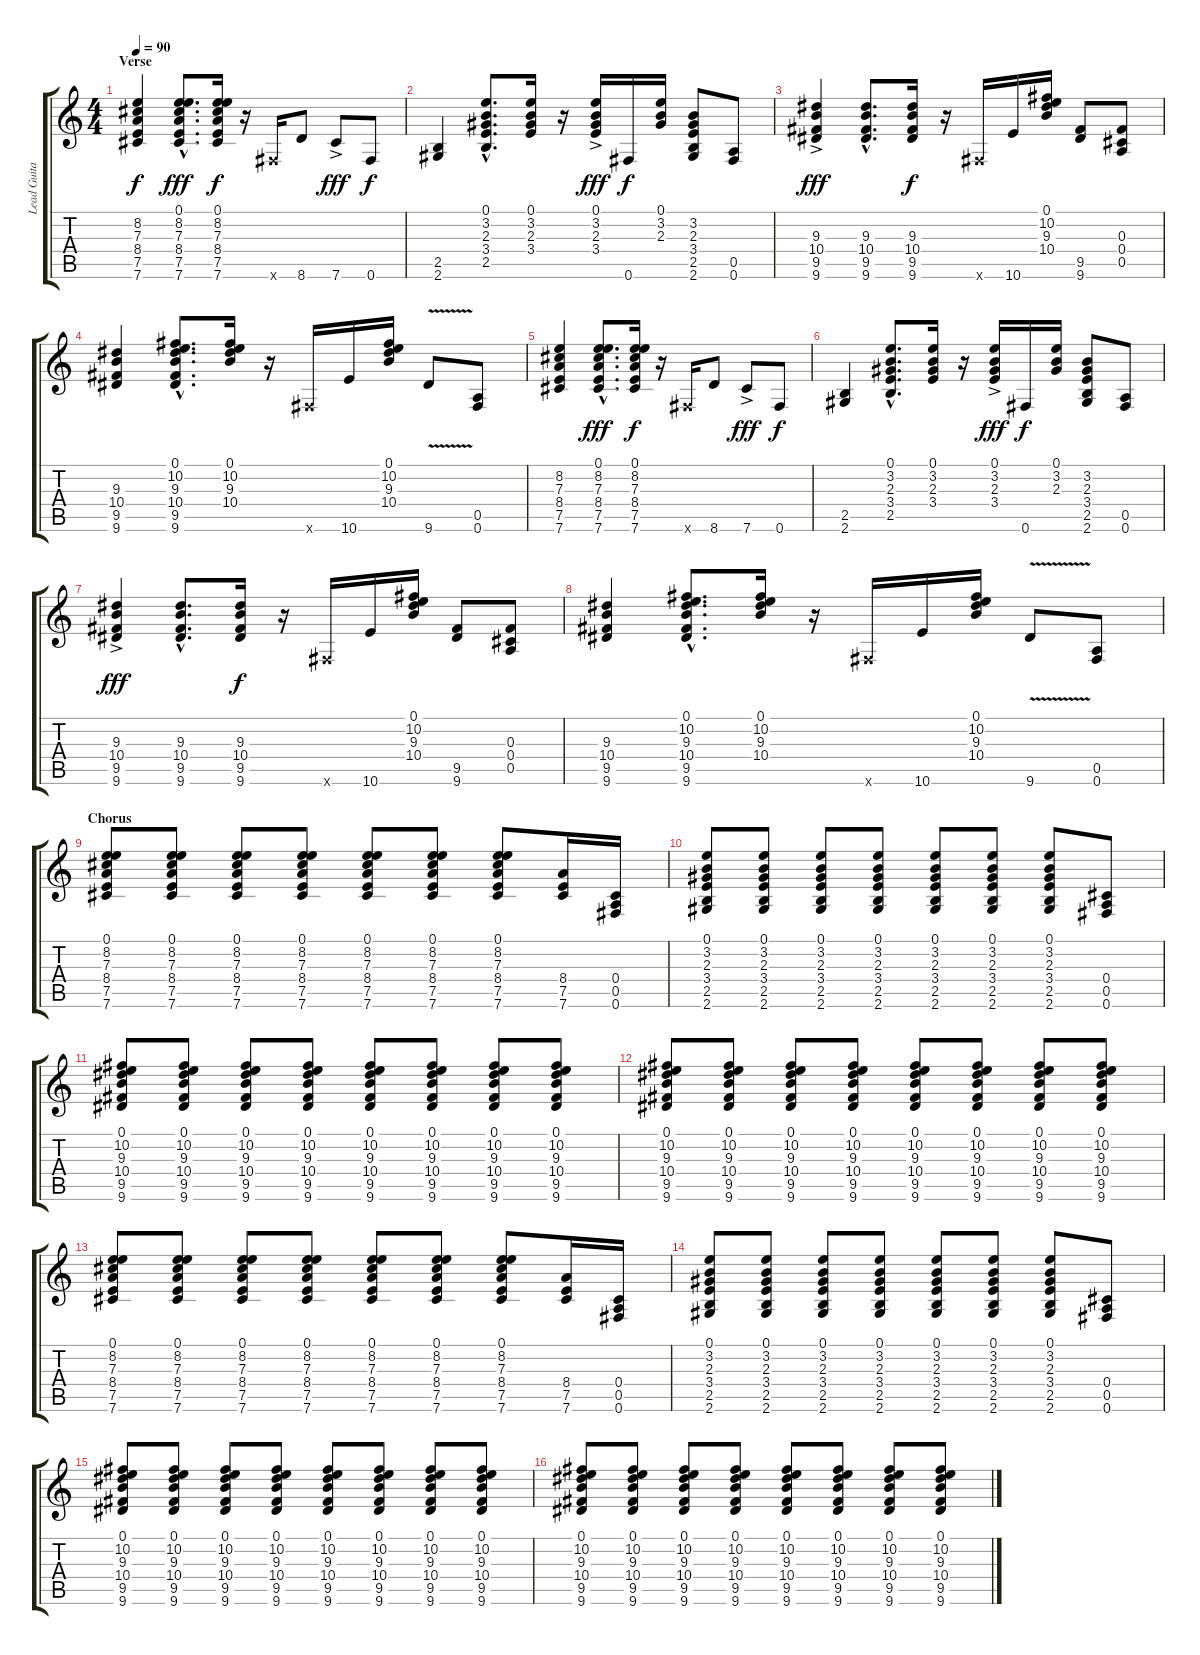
\track ("Lead Guitar" "Lead Guita") {instrument distortionguitar}
\staff {score tabs}
\tuning (E4 Ab3 Gb3 Db3 A2 Gb2) {hide}
\ts (4 4)
\section ("" "Verse")
\tempo 90
\clef g2
\ks c
(8.2 7.3 8.4 7.5 7.6).4{dy f} (0.1{hac} 8.2{hac} 7.3{hac} 8.4{hac} 7.5{hac} 7.6{hac}).8{d dy fff} (0.1 8.2 7.3 8.4 7.5 7.6).16{dy f} r.16 0.6{x}.16 8.6.8 7.6{ac}.8{dy fff} 0.6.8{dy f} |
(2.5 2.6).4 (0.1{hac} 3.2{hac} 2.3{hac} 3.4{hac} 2.5{hac}).8{d} (0.1 3.2 2.3 3.4).16 r.16 (0.1 3.2 2.3{ac} 3.4).16{dy fff} 0.6.16{dy f} (0.1 3.2 2.3).16 (3.2 2.3 3.4 2.5 2.6).8 (0.5 0.6).8 |
(9.3 10.4 9.5{ac} 9.6).4{dy fff} (9.3{hac} 10.4{hac} 9.5{hac} 9.6{hac}).8{d} (9.3 10.4 9.5 9.6).16{dy f} r.16 0.6{x}.16 10.6.16 (0.1 10.2 9.3 10.4).16 (9.5 9.6).8 (0.3 0.4 0.5).8 |
(9.3 10.4 9.5 9.6).4 (0.1{hac} 10.2{hac} 9.3{hac} 10.4{hac} 9.5{hac} 9.6{hac}).8{d} (0.1 10.2 9.3 10.4).16 r.16 0.6{x}.16 10.6.16 (0.1 10.2 9.3 10.4).16 9.6{v}.8 (0.5 0.6).8 |
(8.2 7.3 8.4 7.5 7.6).4 (0.1{hac} 8.2{hac} 7.3{hac} 8.4{hac} 7.5{hac} 7.6{hac}).8{d dy fff} (0.1 8.2 7.3 8.4 7.5 7.6).16{dy f} r.16 0.6{x}.16 8.6.8 7.6{ac}.8{dy fff} 0.6.8{dy f} |
(2.5 2.6).4 (0.1{hac} 3.2{hac} 2.3{hac} 3.4{hac} 2.5{hac}).8{d} (0.1 3.2 2.3 3.4).16 r.16 (0.1 3.2 2.3{ac} 3.4).16{dy fff} 0.6.16{dy f} (0.1 3.2 2.3).16 (3.2 2.3 3.4 2.5 2.6).8 (0.5 0.6).8 |
(9.3 10.4 9.5{ac} 9.6).4{dy fff} (9.3{hac} 10.4{hac} 9.5{hac} 9.6{hac}).8{d} (9.3 10.4 9.5 9.6).16{dy f} r.16 0.6{x}.16 10.6.16 (0.1 10.2 9.3 10.4).16 (9.5 9.6).8 (0.3 0.4 0.5).8 |
(9.3 10.4 9.5 9.6).4 (0.1{hac} 10.2{hac} 9.3{hac} 10.4{hac} 9.5{hac} 9.6{hac}).8{d} (0.1 10.2 9.3 10.4).16 r.16 0.6{x}.16 10.6.16 (0.1 10.2 9.3 10.4).16 9.6{v}.8 (0.5 0.6).8 |
\section ("" "Chorus")
(0.1 8.2 7.3 8.4 7.5 7.6).8 (0.1 8.2 7.3 8.4 7.5 7.6).8 (0.1 8.2 7.3 8.4 7.5 7.6).8 (0.1 8.2 7.3 8.4 7.5 7.6).8 (0.1 8.2 7.3 8.4 7.5 7.6).8 (0.1 8.2 7.3 8.4 7.5 7.6).8 (0.1 8.2 7.3 8.4 7.5 7.6).8 (8.4 7.5 7.6).16 (0.4 0.5 0.6).16 |
(0.1 3.2 2.3 3.4 2.5 2.6).8 (0.1 3.2 2.3 3.4 2.5 2.6).8 (0.1 3.2 2.3 3.4 2.5 2.6).8 (0.1 3.2 2.3 3.4 2.5 2.6).8 (0.1 3.2 2.3 3.4 2.5 2.6).8 (0.1 3.2 2.3 3.4 2.5 2.6).8 (0.1 3.2 2.3 3.4 2.5 2.6).8 (0.4 0.5 0.6).8 |
(0.1 10.2 9.3 10.4 9.5 9.6).8 (0.1 10.2 9.3 10.4 9.5 9.6).8 (0.1 10.2 9.3 10.4 9.5 9.6).8 (0.1 10.2 9.3 10.4 9.5 9.6).8 (0.1 10.2 9.3 10.4 9.5 9.6).8 (0.1 10.2 9.3 10.4 9.5 9.6).8 (0.1 10.2 9.3 10.4 9.5 9.6).8 (0.1 10.2 9.3 10.4 9.5 9.6).8 |
(0.1 10.2 9.3 10.4 9.5 9.6).8 (0.1 10.2 9.3 10.4 9.5 9.6).8 (0.1 10.2 9.3 10.4 9.5 9.6).8 (0.1 10.2 9.3 10.4 9.5 9.6).8 (0.1 10.2 9.3 10.4 9.5 9.6).8 (0.1 10.2 9.3 10.4 9.5 9.6).8 (0.1 10.2 9.3 10.4 9.5 9.6).8 (0.1 10.2 9.3 10.4 9.5 9.6).8 |
(0.1 8.2 7.3 8.4 7.5 7.6).8 (0.1 8.2 7.3 8.4 7.5 7.6).8 (0.1 8.2 7.3 8.4 7.5 7.6).8 (0.1 8.2 7.3 8.4 7.5 7.6).8 (0.1 8.2 7.3 8.4 7.5 7.6).8 (0.1 8.2 7.3 8.4 7.5 7.6).8 (0.1 8.2 7.3 8.4 7.5 7.6).8 (8.4 7.5 7.6).16 (0.4 0.5 0.6).16 |
(0.1 3.2 2.3 3.4 2.5 2.6).8 (0.1 3.2 2.3 3.4 2.5 2.6).8 (0.1 3.2 2.3 3.4 2.5 2.6).8 (0.1 3.2 2.3 3.4 2.5 2.6).8 (0.1 3.2 2.3 3.4 2.5 2.6).8 (0.1 3.2 2.3 3.4 2.5 2.6).8 (0.1 3.2 2.3 3.4 2.5 2.6).8 (0.4 0.5 0.6).8 |
(0.1 10.2 9.3 10.4 9.5 9.6).8 (0.1 10.2 9.3 10.4 9.5 9.6).8 (0.1 10.2 9.3 10.4 9.5 9.6).8 (0.1 10.2 9.3 10.4 9.5 9.6).8 (0.1 10.2 9.3 10.4 9.5 9.6).8 (0.1 10.2 9.3 10.4 9.5 9.6).8 (0.1 10.2 9.3 10.4 9.5 9.6).8 (0.1 10.2 9.3 10.4 9.5 9.6).8 |
(0.1 10.2 9.3 10.4 9.5 9.6).8 (0.1 10.2 9.3 10.4 9.5 9.6).8 (0.1 10.2 9.3 10.4 9.5 9.6).8 (0.1 10.2 9.3 10.4 9.5 9.6).8 (0.1 10.2 9.3 10.4 9.5 9.6).8 (0.1 10.2 9.3 10.4 9.5 9.6).8 (0.1 10.2 9.3 10.4 9.5 9.6).8 (0.1 10.2 9.3 10.4 9.5 9.6).8
